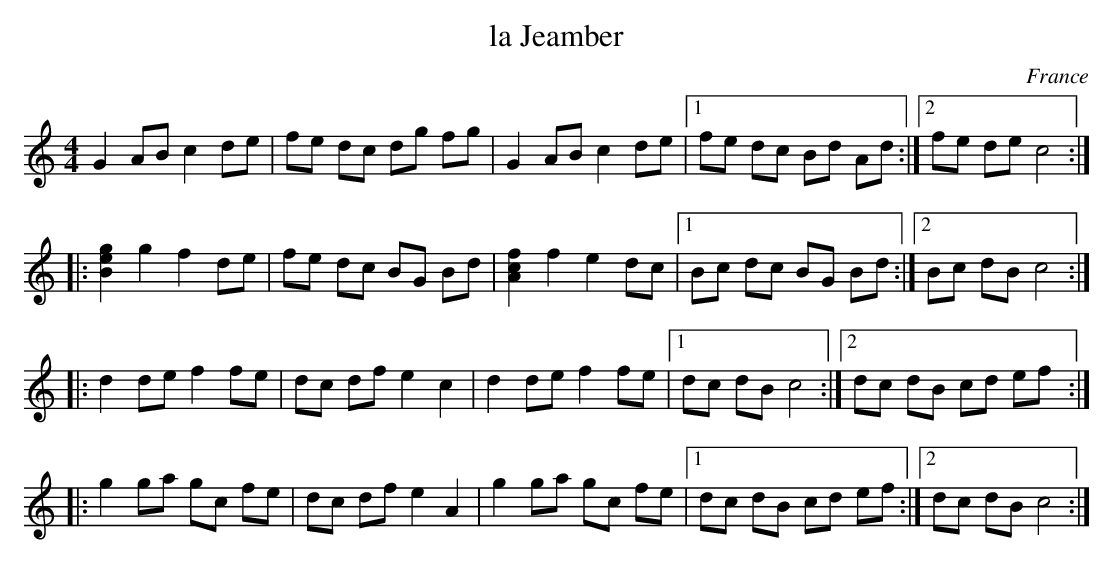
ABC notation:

X:1
T:la Jeamber
O:France
M:4/4
K:C
G2AB c2de | fe dc dg fg | G2AB c2de \
|1 fe dc Bd Ad :|2 fe de c4 :|
|:\
[B2e2g2]g2 f2de | fe dc BG Bd |[A2c2f2]f2 e2dc \
|1 Bc dc BG Bd :|2 Bc dB c4 :|
|:\
d2de f2fe | dc df e2c2 | d2de f2fe \
|1 dc dB c4 :|2 dc dB cd ef :|
|: \
g2 ga gc fe | dc df e2A2 | g2 ga gc fe \
|1 dc dB cd ef :|2 dc dB c4 :|
